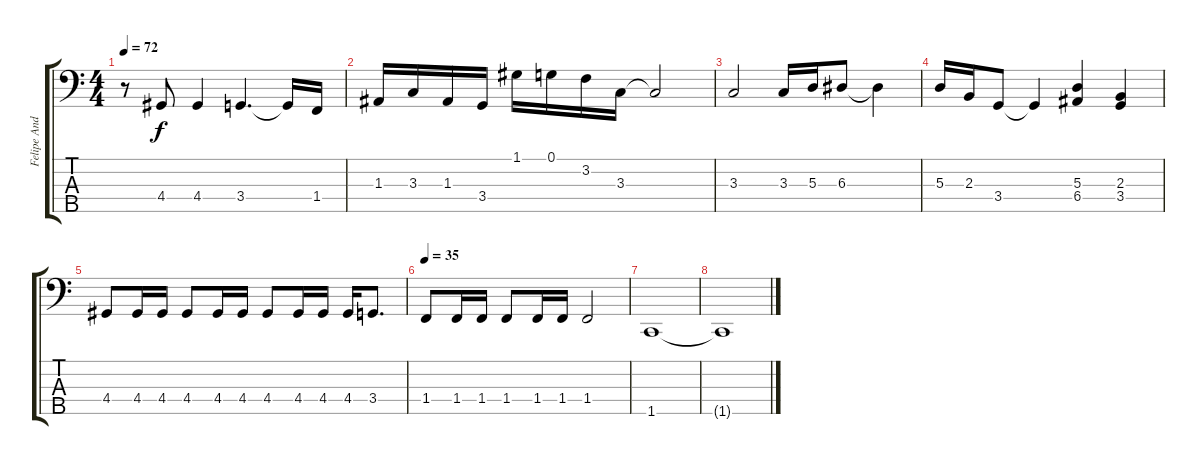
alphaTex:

\track ("Felipe Andreoli" "Felipe And") {instrument fretlessbass}
\staff {score tabs}
\tuning (G2 D2 A1 E1 B0) {hide}
\ts (4 4)
\tempo 72
\clef f4
\ks c
r.8{dy f} 4.4.8 4.4.4 3.4.4{d} 3.4{t}.16 1.4.16 |
1.3.16 3.3.16 1.3.16 3.4.16 1.1.16 0.1.16 3.2.16 3.3.16 3.3{t}.2 |
3.3.2 3.3.16 5.3.16 6.3.8 6.3{t}.4 |
5.3.16 2.3.16 3.4.8 3.4{t}.4 (5.3 6.4).4 (2.3 3.4).4 |
4.4.8 4.4.16 4.4.16 4.4.8 4.4.16 4.4.16 4.4.8 4.4.16 4.4.16 4.4.16 3.4.8{d} |
\tempo 35
1.4.8 1.4.16 1.4.16 1.4.8 1.4.16 1.4.16 1.4.2 |
1.5.1 |
1.5{t}.1
